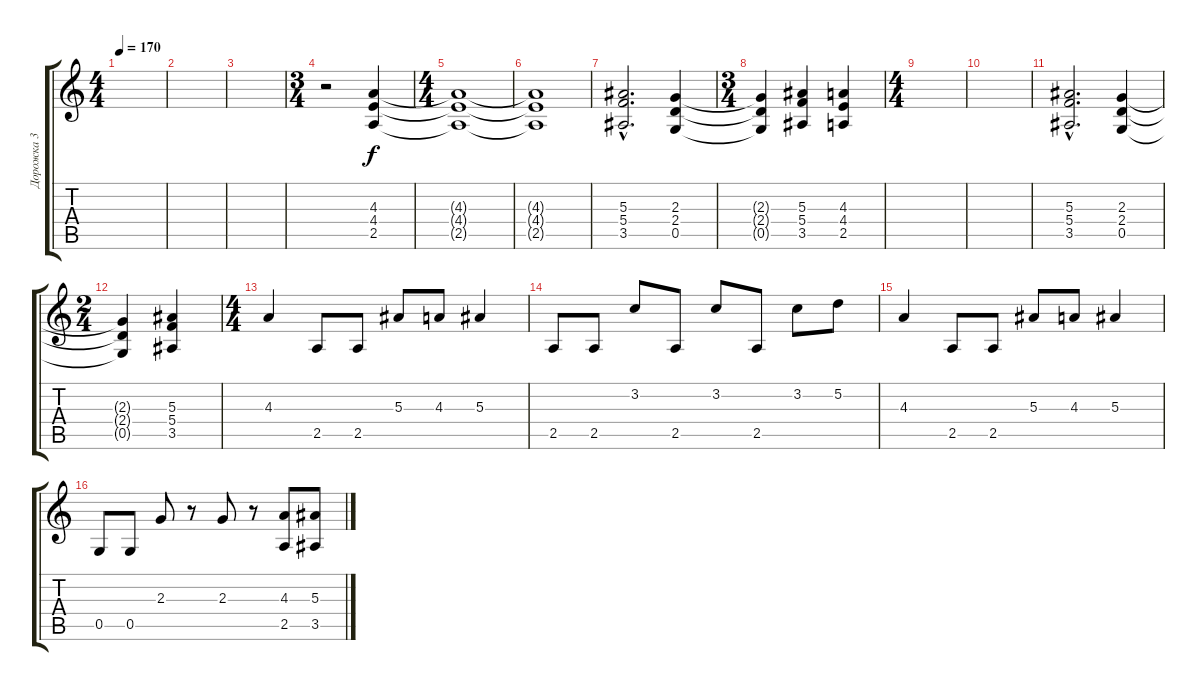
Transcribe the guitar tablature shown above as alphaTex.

\track ("Дорожка 3" "Дорожка 3") {instrument distortionguitar}
\staff {score tabs}
\tuning (D4 A3 F3 C3 G2 D2) {hide}
\ts (4 4)
\tempo 170
\clef g2
\ks c
|
|
|
\ts (3 4)
r.2 (4.3 4.4 2.5).4 |
\ts (4 4)
(4.3{t} 4.4{t} 2.5{t}).1 |
(4.3{t} 4.4{t} 2.5{t}).1 |
(5.3{hac} 5.4{hac} 3.5{hac}).2{d} (2.3 2.4 0.5).4 |
\ts (3 4)
(2.3{t} 2.4{t} 0.5{t}).4 (5.3 5.4 3.5).4 (4.3 4.4 2.5).4 |
\ts (4 4)
|
|
(5.3{hac} 5.4{hac} 3.5{hac}).2{d} (2.3 2.4 0.5).4 |
\ts (2 4)
(2.3{t} 2.4{t} 0.5{t}).4 (5.3 5.4 3.5).4 |
\ts (4 4)
4.3.4 2.5.8 2.5.8 5.3.8 4.3.8 5.3.4 |
2.5.8 2.5.8 3.2.8 2.5.8 3.2.8 2.5.8 3.2.8 5.2.8 |
4.3.4 2.5.8 2.5.8 5.3.8 4.3.8 5.3.4 |
0.5.8 0.5.8 2.3.8 r.8 2.3.8 r.8 (4.3 2.5).8 (5.3 3.5).8
